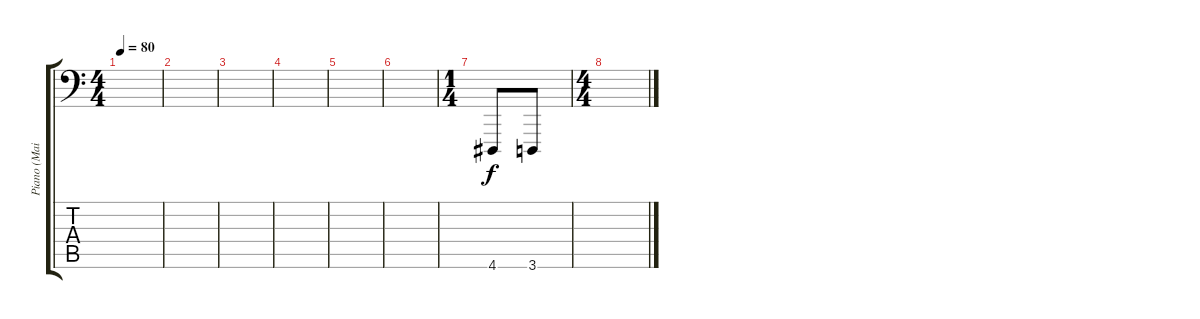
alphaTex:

\track ("Piano (Main Gauche)" "Piano (Mai") {instrument acousticgrandpiano}
\staff {score tabs}
\tuning (C3 G2 D2 A1 E1 B0) {hide}
\ts (4 4)
\tempo 80
\clef f4
\ks c
|
|
|
|
|
|
\ts (1 4)
4.6.8 3.6.8 |
\ts (4 4)
